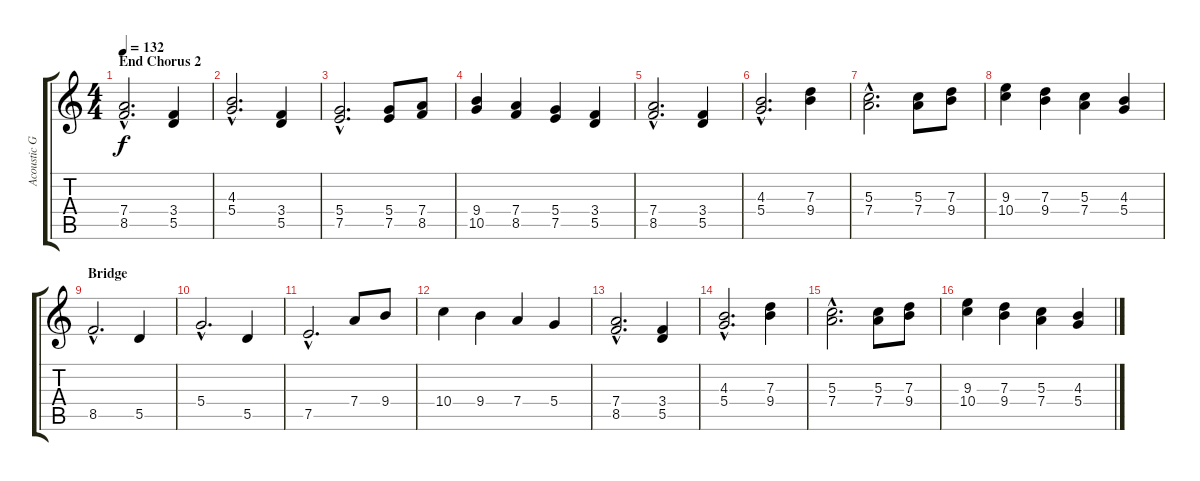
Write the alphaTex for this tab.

\track ("Acoustic Guitar I" "Acoustic G") {instrument acousticguitarsteel}
\staff {score tabs}
\tuning (E4 B3 G3 D3 A2 E2) {hide}
\ts (4 4)
\section ("" "End Chorus 2")
\tempo 132
\clef g2
\ks c
(7.4{hac} 8.5{hac}).2{d dy f} (3.4 5.5).4 |
(4.3{hac} 5.4{hac}).2{d} (3.4 5.5).4 |
(5.4{hac} 7.5{hac}).2{d} (5.4 7.5).8 (7.4 8.5).8 |
(9.4 10.5).4 (7.4 8.5).4 (5.4 7.5).4 (3.4 5.5).4 |
(7.4{hac} 8.5{hac}).2{d} (3.4 5.5).4 |
(4.3{hac} 5.4{hac}).2{d} (7.3 9.4).4 |
(5.3{hac} 7.4{hac}).2{d} (5.3 7.4).8 (7.3 9.4).8 |
(9.3 10.4).4 (7.3 9.4).4 (5.3 7.4).4 (4.3 5.4).4 |
\section ("" "Bridge")
8.5{hac}.2{d} 5.5.4 |
5.4{hac}.2{d} 5.5.4 |
7.5{hac}.2{d} 7.4.8 9.4.8 |
10.4.4 9.4.4 7.4.4 5.4.4 |
(7.4{hac} 8.5{hac}).2{d} (3.4 5.5).4 |
(4.3{hac} 5.4{hac}).2{d} (7.3 9.4).4 |
(5.3{hac} 7.4{hac}).2{d} (5.3 7.4).8 (7.3 9.4).8 |
(9.3 10.4).4 (7.3 9.4).4 (5.3 7.4).4 (4.3 5.4).4
